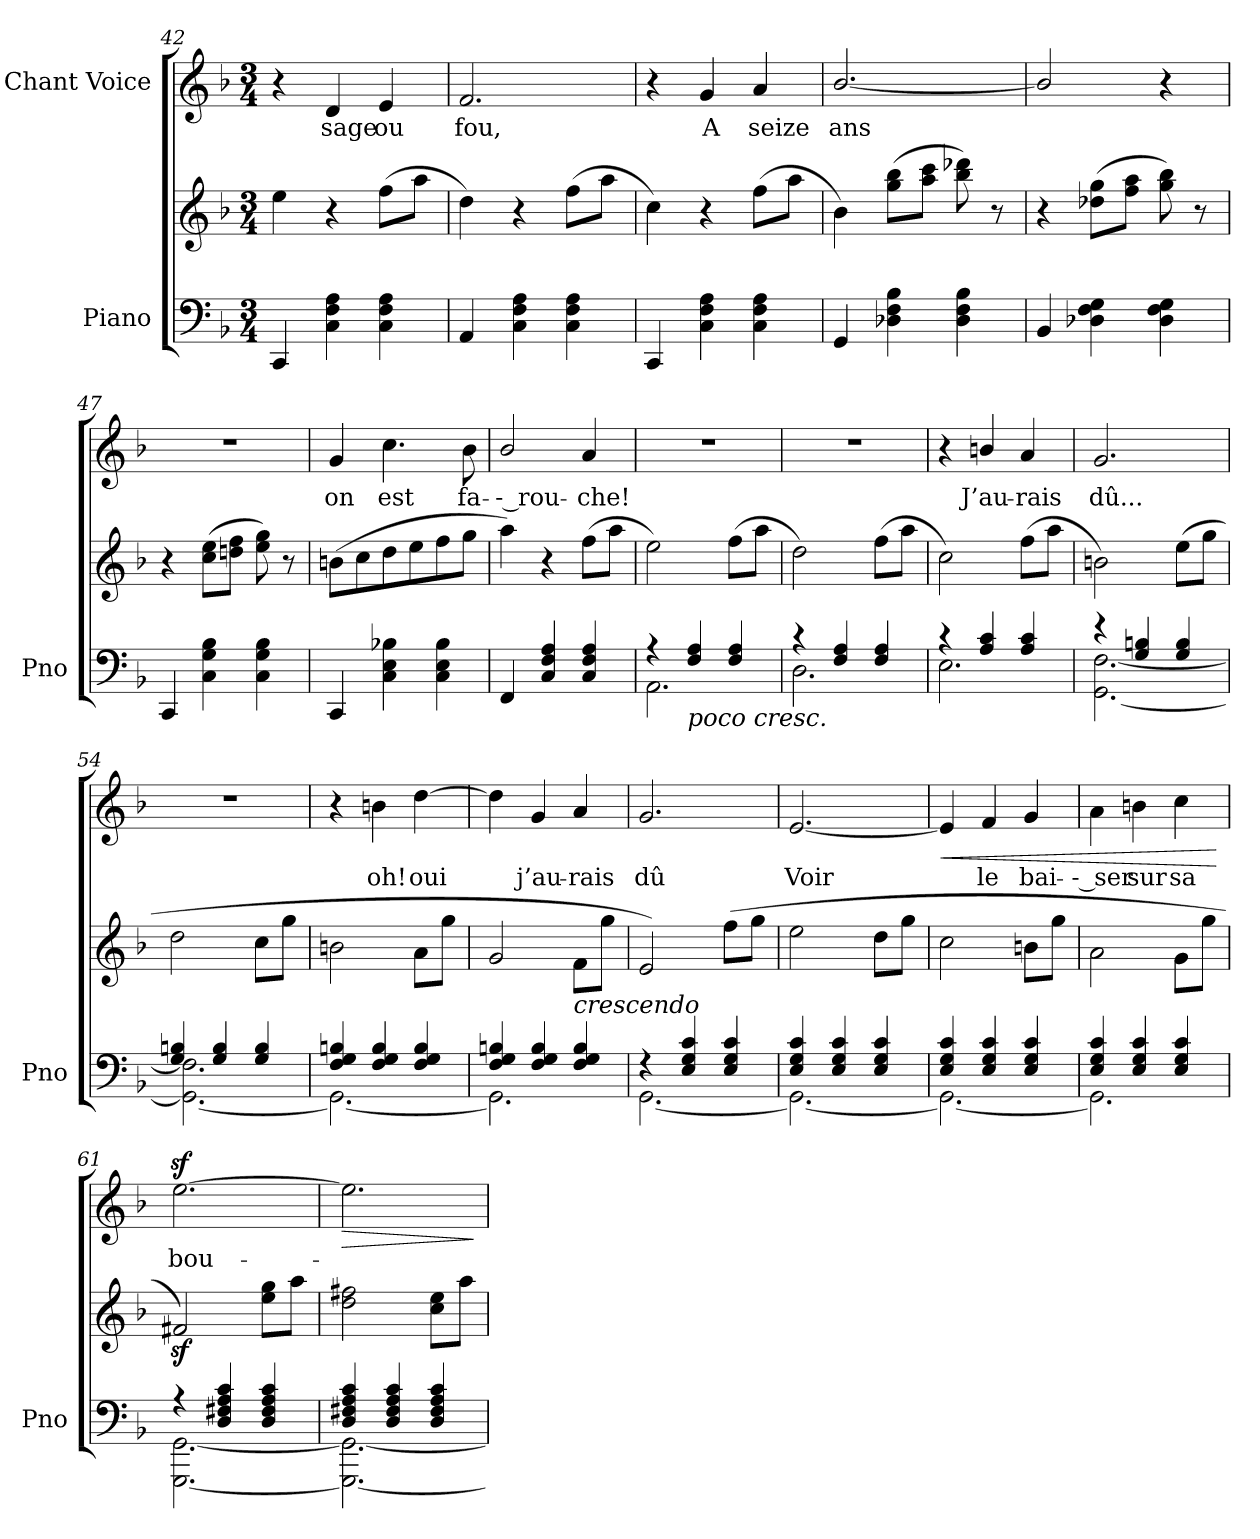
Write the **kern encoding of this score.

**kern	**kern	**kern	**text	**dynam
*part2	*part2	*part1	*part1	*part1
*staff3	*staff2	*staff1	*staff1	*staff1
*I"Piano	*	*I"Chant Voice	*	*
*I'Pno	*	*	*	*
*clefF4	*clefG2	*clefG2	*	*
*k[b-]	*k[b-]	*k[b-]	*	*
*M3/4	*M3/4	*M3/4	*	*
=42	=42	=42	=42	=42
4CC/	4ee\	4r	.	.
!	!	!	!LO:LY:b	!
4C\ 4F\ 4A\	4r	4d/	sage	.
!	!	!	!LO:LY:b	!
4C\ 4F\ 4A\	(8ff\L	4e/	ou	.
.	8aa\J	.	.	.
=43	=43	=43	=43	=43
!	!	!	!LO:LY:b	!
4AA/	4dd\)	2.f/	fou,	.
4C\ 4F\ 4A\	4r	.	.	.
4C\ 4F\ 4A\	(8ff\L	.	.	.
.	8aa\J	.	.	.
!!LO:PB:g=z
=44	=44	=44	=44	=44
4CC/	4cc\)	4r	.	.
!	!	!	!LO:LY:b	!
4C\ 4F\ 4A\	4r	4g/	A	.
!	!	!	!LO:LY:b	!
4C\ 4F\ 4A\	(8ff\L	4a/	seize	.
.	8aa\J	.	.	.
=45	=45	=45	=45	=45
!	!	!	!LO:LY:b	!
4GG/	4b-\)	[2.b-/	ans	.
4D-X\ 4F\ 4B-\	(8gg\ 8bb-\L	.	.	.
.	8aa\ 8ccc\J	.	.	.
4D-\ 4F\ 4B-\	8bb-\ 8ddd-X\)	.	.	.
.	8r	.	.	.
=46	=46	=46	=46	=46
4BB-/	4r	2b-/]	.	.
4D-X\ 4F\ 4G\	(8dd-X\ 8gg\L	.	.	.
.	8ff\ 8aa\J	.	.	.
4D-\ 4F\ 4G\	8gg\ 8bb-\)	4r	.	.
.	8r	.	.	.
=47	=47	=47	=47	=47
4CC/	4r	2.r	.	.
4C\ 4G\ 4B-\	(8cc\ 8ee\L	.	.	.
.	8ddn\ 8ff\J	.	.	.
4C\ 4G\ 4B-\	8ee\ 8gg\)	.	.	.
.	8r	.	.	.
=48	=48	=48	=48	=48
!	!	!	!LO:LY:b	!
4CC/	(8bn\L	4g/	on	.
.	8cc\	.	.	.
!	!	!	!LO:LY:b	!
4C\ 4E\ 4B-X\	8dd\	4.cc\	est	.
.	8ee\	.	.	.
4C\ 4E\ 4B-\	8ff\	.	.	.
!	!	!	!LO:LY:b	!
.	8gg\J	8b-\	fa-	.
!!LO:LB:g=z
=49	=49	=49	=49	=49
!	!	!	!LO:LY:b	!
4FF/	4aa\)	2b-/	-- rou-	.
4C/ 4F/ 4A/	4r	.	.	.
!	!	!	!LO:LY:b	!
4C/ 4F/ 4A/	(8ff\L	4a/	-che!	.
.	8aa\J	.	.	.
=50	=50	=50	=50	=50
*^	*	*	*	*
4r	2.AA\	2ee\)	2.r	.	.
!LO:TX:b:i:t=poco cresc.	!	!	!	!	!
4F/ 4A/	.	.	.	.	.
4F/ 4A/	.	(8ff\L	.	.	.
.	.	8aa\J	.	.	.
=51	=51	=51	=51	=51	=51
4r	2.D\	2dd\)	2.r	.	.
4F/ 4A/	.	.	.	.	.
4F/ 4A/	.	(8ff\L	.	.	.
.	.	8aa\J	.	.	.
=52	=52	=52	=52	=52	=52
4r	2.E\	2cc\)	4r	.	.
!	!	!	!	!LO:LY:b	!
4A/ 4c/	.	.	4bn/	J’au-	.
!	!	!	!	!LO:LY:b	!
4A/ 4c/	.	(8ff\L	4a/	-rais	.
.	.	8aa\J	.	.	.
=53	=53	=53	=53	=53	=53
!	!	!	!	!LO:LY:b	!
4r	[2.GG\ [2.F\	2bn\)	2.g/	dû...	.
4G/ 4Bn/	.	.	.	.	.
4G/ 4B/	.	(8ee\L	.	.	.
.	.	8gg\J	.	.	.
=54	=54	=54	=54	=54	=54
4G/ 4Bn/	2.GG\_ 2.F\]	2dd\	2.r	.	.
4G/ 4B/	.	.	.	.	.
4G/ 4B/	.	8cc\L	.	.	.
.	.	8gg\J	.	.	.
!!LO:LB:g=z
=55	=55	=55	=55	=55	=55
4F/ 4G/ 4Bn/	2.GG\_	2bn\	4r	.	.
!	!	!	!	!LO:LY:b	!
4F/ 4G/ 4B/	.	.	4bn\	oh!	.
!	!	!	!	!LO:LY:b	!
4F/ 4G/ 4B/	.	8a\L	[4dd\	oui	.
.	.	8gg\J	.	.	.
=56	=56	=56	=56	=56	=56
4F/ 4G/ 4Bn/	2.GG\]	2g/	4dd\]	.	.
!	!	!	!	!LO:LY:b	!
4F/ 4G/ 4B/	.	.	4g/	j’au-	.
!	!	!LO:TX:b:i:t=crescendo	!	!	!
!	!	!	!	!LO:LY:b	!
4F/ 4G/ 4B/	.	8f\L	4a/	-rais	.
.	.	8gg\J	.	.	.
=57	=57	=57	=57	=57	=57
!	!	!	!	!LO:LY:b	!
4r	[2.GG\	2e/)	2.g/	dû	.
4E/ 4G/ 4c/	.	.	.	.	.
4E/ 4G/ 4c/	.	(8ff\L	.	.	.
.	.	8gg\J	.	.	.
=58	=58	=58	=58	=58	=58
!	!	!	!	!LO:LY:b	!
4E/ 4G/ 4c/	2.GG\_	2ee\	[2.e/	Voir	.
4E/ 4G/ 4c/	.	.	.	.	.
4E/ 4G/ 4c/	.	8dd\L	.	.	.
.	.	8gg\J	.	.	.
=59	=59	=59	=59	=59	=59
!	!	!	!	!	!LO:HP:b
4E/ 4G/ 4c/	2.GG\_	2cc\	4e/]	.	<
!	!	!	!	!LO:LY:b	!
4E/ 4G/ 4c/	.	.	4f/	le	.
!	!	!	!	!LO:LY:b	!
4E/ 4G/ 4c/	.	8bn\L	4g/	bai-	.
.	.	8gg\J	.	.	.
!!LO:LB:g=z
=60	=60	=60	=60	=60	=60
!	!	!	!	!LO:LY:b	!
4E/ 4G/ 4c/	2.GG\]	2a\	4a\	-- ser	.
!	!	!	!	!LO:LY:b	!
4E/ 4G/ 4c/	.	.	4bn\	sur	.
!	!	!	!	!LO:LY:b	!
4E/ 4G/ 4c/	.	8g\L	4cc\	sa	.
.	.	8gg\J	.	.	.
*v	*v	*	*	*	*
.	.	.	.	[
=61	=61	=61	=61	=61
*^	*	*	*	*
!	!	!	!	!LO:LY:b	!
4r	[2.GGG\ [2.GG\	2f#Xz</)	[2.eez>\	bou-	.
4D/ 4F#X/ 4A/ 4c/	.	.	.	.	.
4D/ 4F#/ 4A/ 4c/	.	8ee\ 8gg\L	.	.	.
.	.	8aa\J	.	.	.
=62	=62	=62	=62	=62	=62
!	!	!	!	!	!LO:HP:b
4D/ 4F#X/ 4A/ 4c/	2.GGG\_ 2.GG\_	2dd\ 2ff#X\	2.ee\]	.	>
4D/ 4F#/ 4A/ 4c/	.	.	.	.	.
4D/ 4F#/ 4A/ 4c/	.	8cc\ 8ee\L	.	.	.
.	.	8aa\J	.	.	.
*v	*v	*	*	*	*
.	.	.	.	]
=	=	=	=	=
*-	*-	*-	*-	*-
